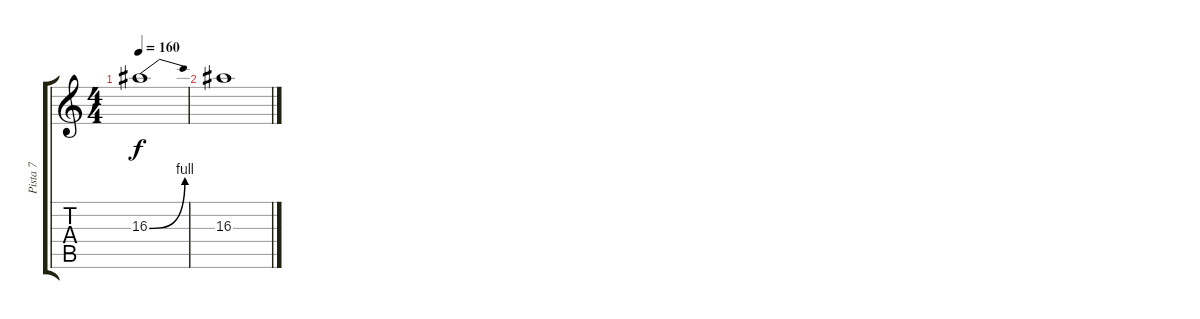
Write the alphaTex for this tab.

\track ("Pista 7" "Pista 7") {instrument distortionguitar}
\staff {score tabs}
\tuning (Eb4 Bb3 Gb3 Db3 Ab2 Eb2) {hide}
\ts (4 4)
\tempo 160
\clef g2
\ks c
16.3{be (bend 0 0 60 4)}.1{dy f} |
16.3.1
